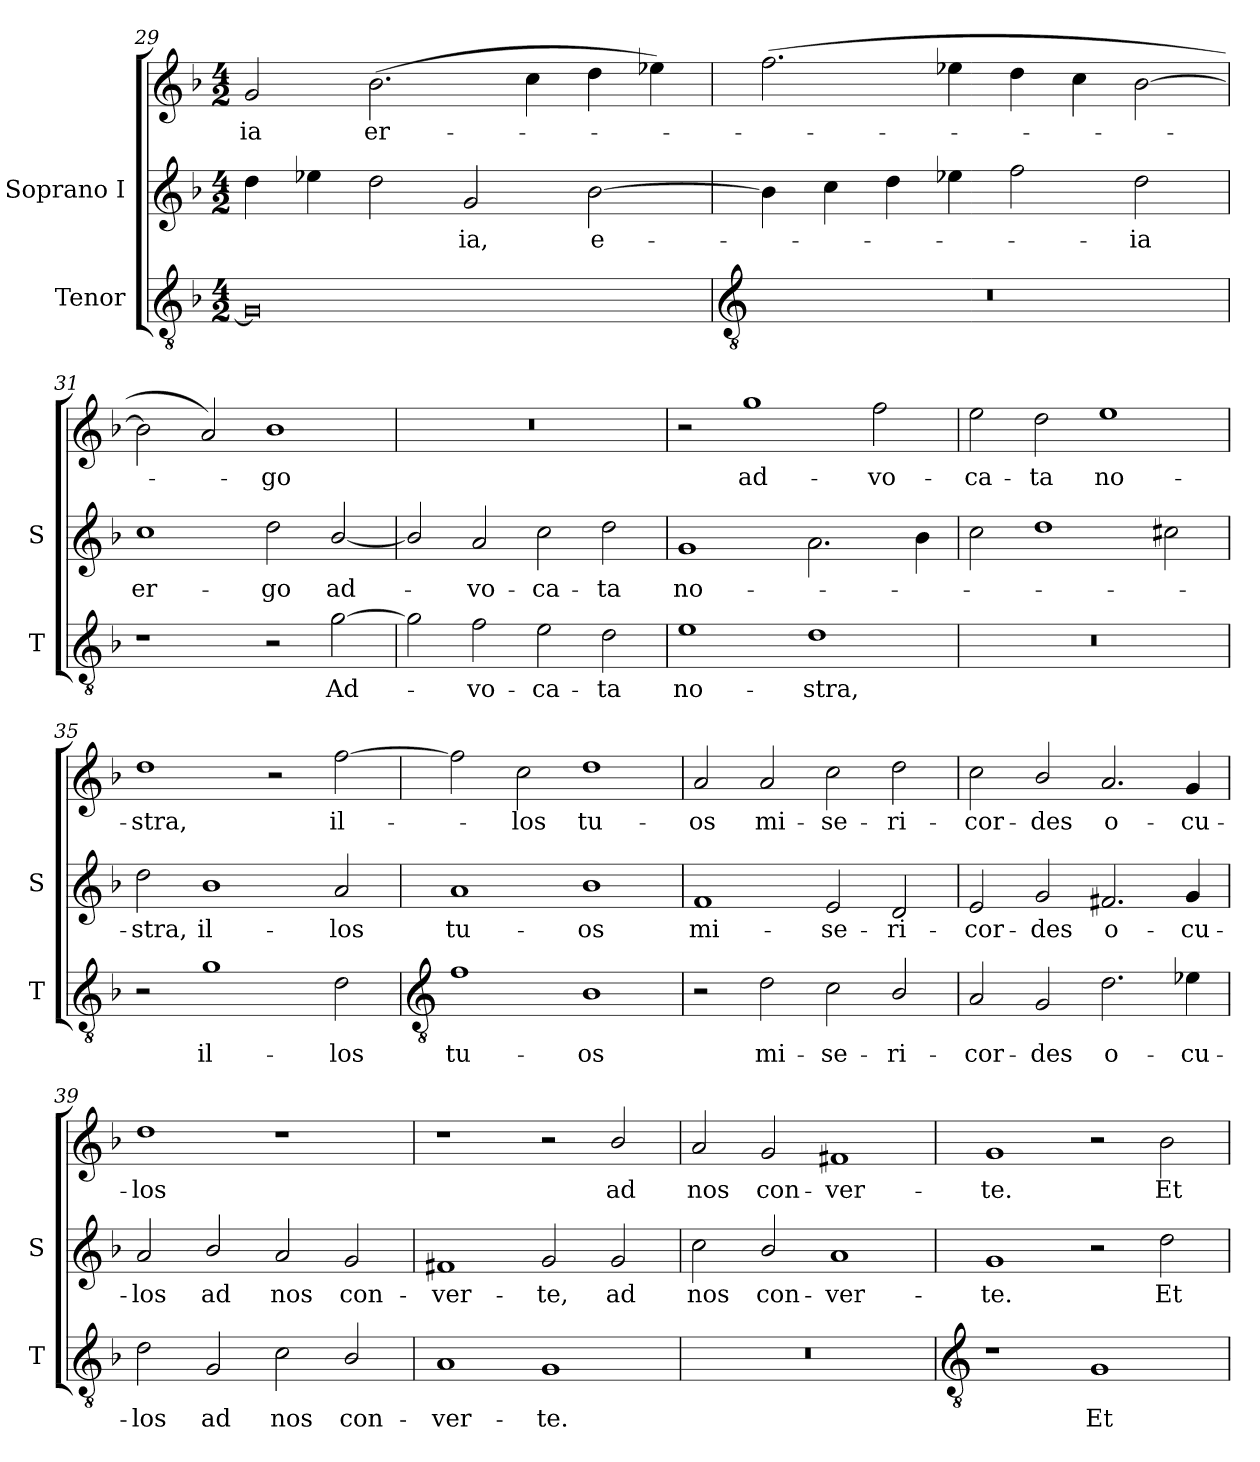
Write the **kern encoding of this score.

**kern	**text	**kern	**text	**kern	**text
*part2	*part2	*part1	*part1	*part1	*part1
*staff3	*staff3	*staff2	*staff2	*staff1	*staff1
*I"Tenor	*	*I"Soprano I	*	*	*
*I'T	*	*I'S	*	*	*
*clefGv2	*	*clefG2	*	*clefG2	*
*k[b-]	*	*k[b-]	*	*k[b-]	*
*F:	*	*F:	*	*F:	*
*M4/2	*	*M4/2	*	*M4/2	*
=29	=29	=29	=29	=29	=29
!	!	!	!	!	!LO:LY:b
0G]	.	4dd	.	2g	ia
.	.	4ee-X	.	.	.
!	!	!	!	!	!LO:LY:b
.	.	2dd	.	(>2.b-	er-
!	!	!	!LO:LY:b	!	!
.	.	2g	ia,	.	.
.	.	.	.	4cc	.
!	!	!	!LO:LY:b	!	!
.	.	[2b-	e-	4dd	.
.	.	.	.	4ee-X)	.
!!LO:LB:g=z
=30	=30	=30	=30	=30	=30
*clefGv2	*	*	*	*	*
0r	.	4b-]	.	(>2.ff	.
.	.	4cc	.	.	.
.	.	4dd	.	.	.
.	.	4ee-X	.	4ee-X	.
.	.	2ff	.	4dd	.
.	.	.	.	4cc	.
!	!	!	!LO:LY:b	!	!
.	.	2dd	ia	[2b-	.
=31	=31	=31	=31	=31	=31
!	!	!	!LO:LY:b	!	!
1r	.	1cc	er-	2b-]	.
.	.	.	.	2a)	.
!	!	!	!LO:LY:b	!	!LO:LY:b
2r	.	2dd	-go	1b-	go
!	!LO:LY:b	!	!LO:LY:b	!	!
[2g	Ad-	[2b-/	ad-	.	.
=32	=32	=32	=32	=32	=32
2g]	.	2b-/]	.	0r	.
!	!LO:LY:b	!	!LO:LY:b	!	!
2f	vo-	2a	vo-	.	.
!	!LO:LY:b	!	!LO:LY:b	!	!
2e	-ca-	2cc	-ca-	.	.
!	!LO:LY:b	!	!LO:LY:b	!	!
2d	-ta	2dd	-ta	.	.
=33	=33	=33	=33	=33	=33
!	!LO:LY:b	!	!LO:LY:b	!	!
1e	no-	1g	-no-	2r	.
!	!	!	!	!	!LO:LY:b
.	.	.	.	1gg	ad-
!	!LO:LY:b	!	!	!	!
1d	-stra,	2.a\	.	.	.
!	!	!	!	!	!LO:LY:b
.	.	.	.	2ff	-vo-
.	.	4b-	.	.	.
=34	=34	=34	=34	=34	=34
!	!	!	!	!	!LO:LY:b
0r	.	2cc	.	2ee	ca-
!	!	!	!	!	!LO:LY:b
.	.	1dd	.	2dd	-ta
!	!	!	!	!	!LO:LY:b
.	.	.	.	1ee	no-
.	.	2cc#X	.	.	.
=35	=35	=35	=35	=35	=35
!	!	!	!LO:LY:b	!	!LO:LY:b
2r	.	2dd	stra,	1dd	-stra,
!	!LO:LY:b	!	!LO:LY:b	!	!
1g	il-	1b-	il-	.	.
.	.	.	.	2r	.
!	!LO:LY:b	!	!LO:LY:b	!	!LO:LY:b
2d	-los	2a	-los	[2ff	il-
!!LO:LB:g=z
=36	=36	=36	=36	=36	=36
*clefGv2	*	*	*	*	*
!	!LO:LY:b	!	!LO:LY:b	!	!
1f	tu-	1a	-tu-	2ff]	.
!	!	!	!	!	!LO:LY:b
.	.	.	.	2cc	los
!	!LO:LY:b	!	!LO:LY:b	!	!LO:LY:b
1B-	-os	1b-	-os	1dd	tu-
=37	=37	=37	=37	=37	=37
!	!	!	!LO:LY:b	!	!LO:LY:b
2r	.	1f	-mi-	2a	os
!	!LO:LY:b	!	!	!	!LO:LY:b
2d	mi-	.	.	2a	mi-
!	!LO:LY:b	!	!LO:LY:b	!	!LO:LY:b
2c\	-se-	2e	-se-	2cc	-se-
!	!LO:LY:b	!	!LO:LY:b	!	!LO:LY:b
2B-/	-ri-	2d	-ri-	2dd	-ri-
=38	=38	=38	=38	=38	=38
!	!LO:LY:b	!	!LO:LY:b	!	!LO:LY:b
2A	-cor-	2e	-cor-	2cc	-cor-
!	!LO:LY:b	!	!LO:LY:b	!	!LO:LY:b
2G	-des	2g/	-des	2b-/	-des
!	!LO:LY:b	!	!LO:LY:b	!	!LO:LY:b
2.d	o-	2.f#X	o-	2.a	o-
!	!LO:LY:b	!	!LO:LY:b	!	!LO:LY:b
4e-X	-cu-	4g	-cu-	4g	-cu-
=39	=39	=39	=39	=39	=39
!	!LO:LY:b	!	!LO:LY:b	!	!LO:LY:b
2d	-los	2a	los	1dd	-los
!	!LO:LY:b	!	!LO:LY:b	!	!
2G	ad	2b-/	ad	.	.
!	!LO:LY:b	!	!LO:LY:b	!	!
2c\	nos	2a	nos	1r	.
!	!LO:LY:b	!	!LO:LY:b	!	!
2B-/	con-	2g/	con-	.	.
=40	=40	=40	=40	=40	=40
!	!LO:LY:b	!	!LO:LY:b	!	!
1A	-ver-	1f#X	ver-	1r	.
!	!LO:LY:b	!	!LO:LY:b	!	!
1G	-te.	2g	-te,	2r	.
!	!	!	!LO:LY:b	!	!LO:LY:b
.	.	2g	ad	2b-/	-ad
=41	=41	=41	=41	=41	=41
!	!	!	!LO:LY:b	!	!LO:LY:b
0r	.	2cc	-nos	2a	nos
!	!	!	!LO:LY:b	!	!LO:LY:b
.	.	2b-/	con-	2g	con-
!	!	!	!LO:LY:b	!	!LO:LY:b
.	.	1a	-ver-	1f#X	-ver-
!!LO:LB:g=z
=42	=42	=42	=42	=42	=42
*clefGv2	*	*	*	*	*
!	!	!	!LO:LY:b	!	!LO:LY:b
1r	.	1g	te.	1g	-te.
!	!LO:LY:b	!	!	!	!
1G	Et	2r	.	2r	.
!	!	!	!LO:LY:b	!	!LO:LY:b
.	.	2dd	Et	2b-	Et
=	=	=	=	=	=
*-	*-	*-	*-	*-	*-
